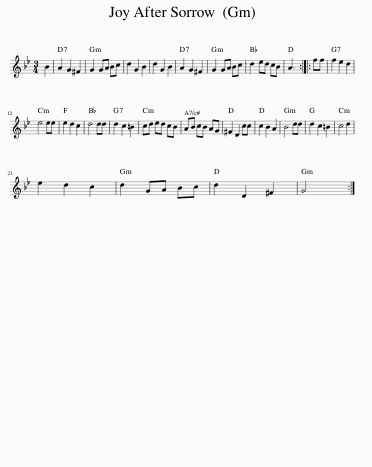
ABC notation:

X:1
L:1/8
M:3/4
I:linebreak $
K:Gmin
V:1 treble
V:1
 B2 | A2 G2 ^F2 | G2 GA Bc | d2 G2 B2 | d2 G2 B2 | %5
 A2 G2 ^F2 | G2 GA Bc | d2 ed cB | A3 :: ff | %10
 f2 e2 d2 |$ e4 ee | e2 d2 c2 | d4 dd | d2 c2 =B2 | %15
 cd ed cB | AB cB AG | ^F2 D2 cc | c2 B2 A2 | B4 dd | %20
 d2 c2 =B2 | c4 d2 |$ e2 d2 c2 | d2 GA Bc | d2 D2 ^F2 | %25
 G4 :| %26
